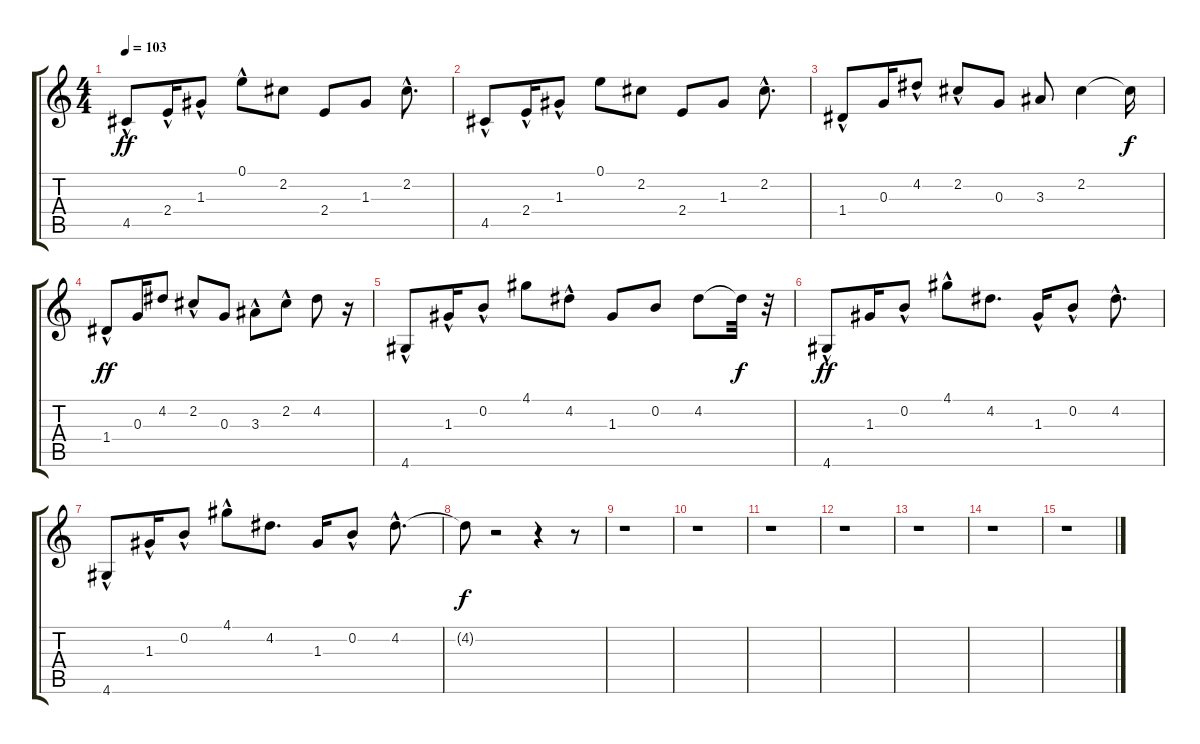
\track "" {instrument acousticguitarsteel}
\staff {score tabs}
\tuning (E4 B3 G3 D3 A2 E2) {hide}
\ts (4 4)
\tempo 103
\clef g2
\ks c
4.5{hac}.8{dy ff} 2.4{hac}.16 1.3{hac}.8 0.1{hac}.8 2.2.8 2.4.8 1.3.8 2.2{hac}.8{d} |
4.5{hac}.8 2.4{hac}.16 1.3{hac}.8 0.1.8 2.2.8 2.4.8 1.3.8 2.2{hac}.8{d} |
1.4{hac}.8 0.3.16 4.2{hac}.8 2.2{hac}.8 0.3.8 3.3.8 2.2.4 2.2{t}.16{dy f} |
1.4{hac}.8{dy ff} 0.3.16 4.2.8 2.2{hac}.8 0.3.8 3.3{hac}.8 2.2{hac}.8 4.2.8 r.16 |
4.6{hac}.8 1.3{hac}.16 0.2{hac}.8 4.1.8 4.2{hac}.8 1.3.8 0.2.8 4.2.8 4.2{t}.32{dy f} r.32 |
4.6{hac}.8{dy ff} 1.3.16 0.2{hac}.8 4.1{hac}.8 4.2.8{d} 1.3{hac}.16 0.2{hac}.8 4.2{hac}.8{d} |
4.6{hac}.8 1.3{hac}.16 0.2{hac}.8 4.1{hac}.8 4.2.8{d} 1.3.16 0.2{hac}.8 4.2{hac}.8{d} |
4.2{t}.8{dy f} r.2 r.4 r.8 |
r.1 |
r.1 |
r.1 |
r.1 |
r.1 |
r.1 |
r.1
